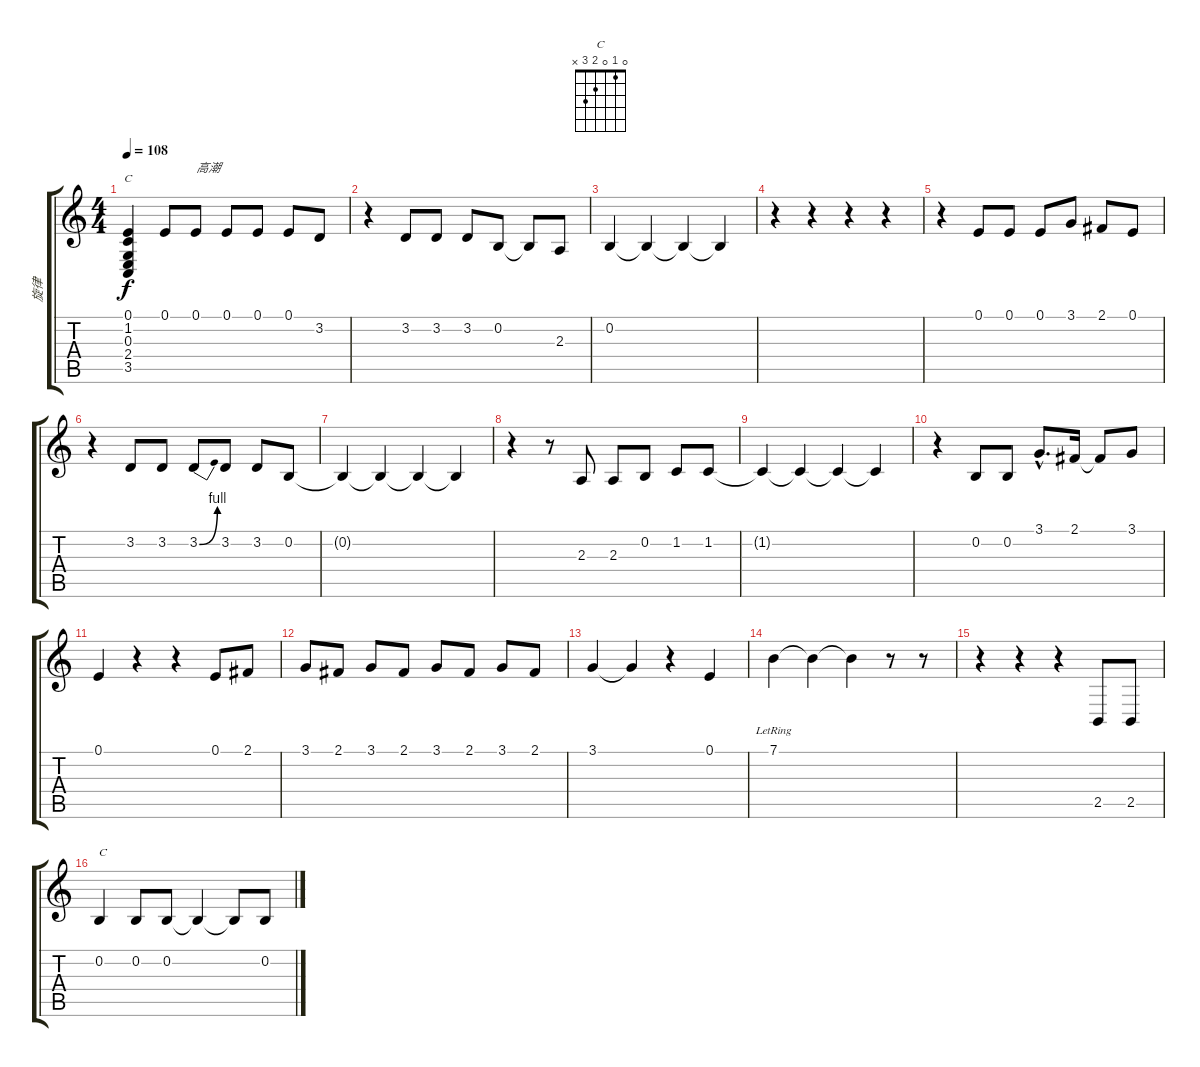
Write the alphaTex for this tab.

\track ("旋律" "旋律") {instrument acousticgrandpiano}
\staff {score tabs}
\tuning (E4 B3 G3 D3 A2 E2) {hide}
\chord ("C" 0 1 0 2 3 x)
\ts (4 4)
\tempo 108
\clef g2
\ks c
(0.1 1.2 0.3 2.4 3.5).4{ch "C" dy f} 0.1.8 0.1.8{txt "高潮"} 0.1.8 0.1.8 0.1.8 3.2.8 |
r.4 3.2.8 3.2.8 3.2.8 0.2.8 0.2{t}.8 2.3.8 |
0.2.4 0.2{t}.4 0.2{t}.4 0.2{t}.4 |
r.4 r.4 r.4 r.4 |
r.4 0.1.8 0.1.8 0.1.8 3.1.8 2.1.8 0.1.8 |
r.4 3.2.8 3.2.8 3.2{be (bend 0 0 60 4)}.8 3.2.8 3.2.8 0.2.8 |
0.2{t}.4 0.2{t}.4 0.2{t}.4 0.2{t}.4 |
r.4 r.8 2.3.8 2.3.8 0.2.8 1.2.8 1.2.8 |
1.2{t}.4 1.2{t}.4 1.2{t}.4 1.2{t}.4 |
r.4 0.2.8 0.2.8 3.1{hac}.8{d} 2.1.16 2.1{t}.8 3.1.8 |
0.1.4 r.4 r.4 0.1.8 2.1.8 |
3.1.8 2.1.8 3.1.8 2.1.8 3.1.8 2.1.8 3.1.8 2.1.8 |
3.1.4 3.1{t}.4 r.4 0.1.4 |
7.1{lr}.4 7.1{t}.4 7.1{t}.4 r.8 r.8 |
r.4 r.4 r.4 2.5.8 2.5.8 |
0.2.4{txt "C"} 0.2.8 0.2.8 0.2{t}.4 0.2{t}.8 0.2.8
